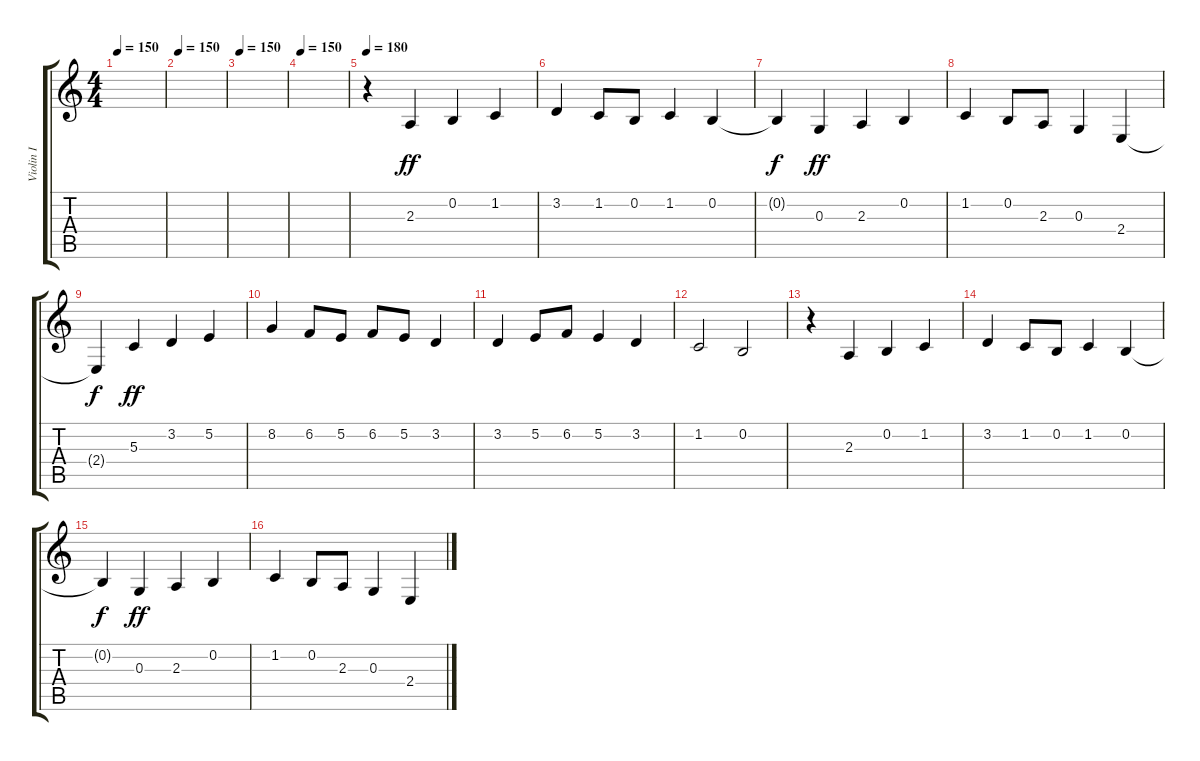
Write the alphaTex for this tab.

\track ("Violin I" "Violin I") {instrument violin}
\staff {score tabs}
\tuning (E4 B3 G3 D3 A2 E2) {hide}
\ts (4 4)
\tempo 150
\clef g2
\ks c
|
\tempo 150
|
\tempo 150
|
\tempo 150
|
\tempo 180
r.4 2.3.4{dy ff} 0.2.4 1.2.4 |
3.2.4 1.2.8 0.2.8 1.2.4 0.2.4 |
0.2{t}.4{dy f} 0.3.4{dy ff} 2.3.4 0.2.4 |
1.2.4 0.2.8 2.3.8 0.3.4 2.4.4 |
2.4{t}.4{dy f} 5.3.4{dy ff} 3.2.4 5.2.4 |
8.2.4 6.2.8 5.2.8 6.2.8 5.2.8 3.2.4 |
3.2.4 5.2.8 6.2.8 5.2.4 3.2.4 |
1.2.2 0.2.2 |
r.4 2.3.4 0.2.4 1.2.4 |
3.2.4 1.2.8 0.2.8 1.2.4 0.2.4 |
0.2{t}.4{dy f} 0.3.4{dy ff} 2.3.4 0.2.4 |
1.2.4 0.2.8 2.3.8 0.3.4 2.4.4
